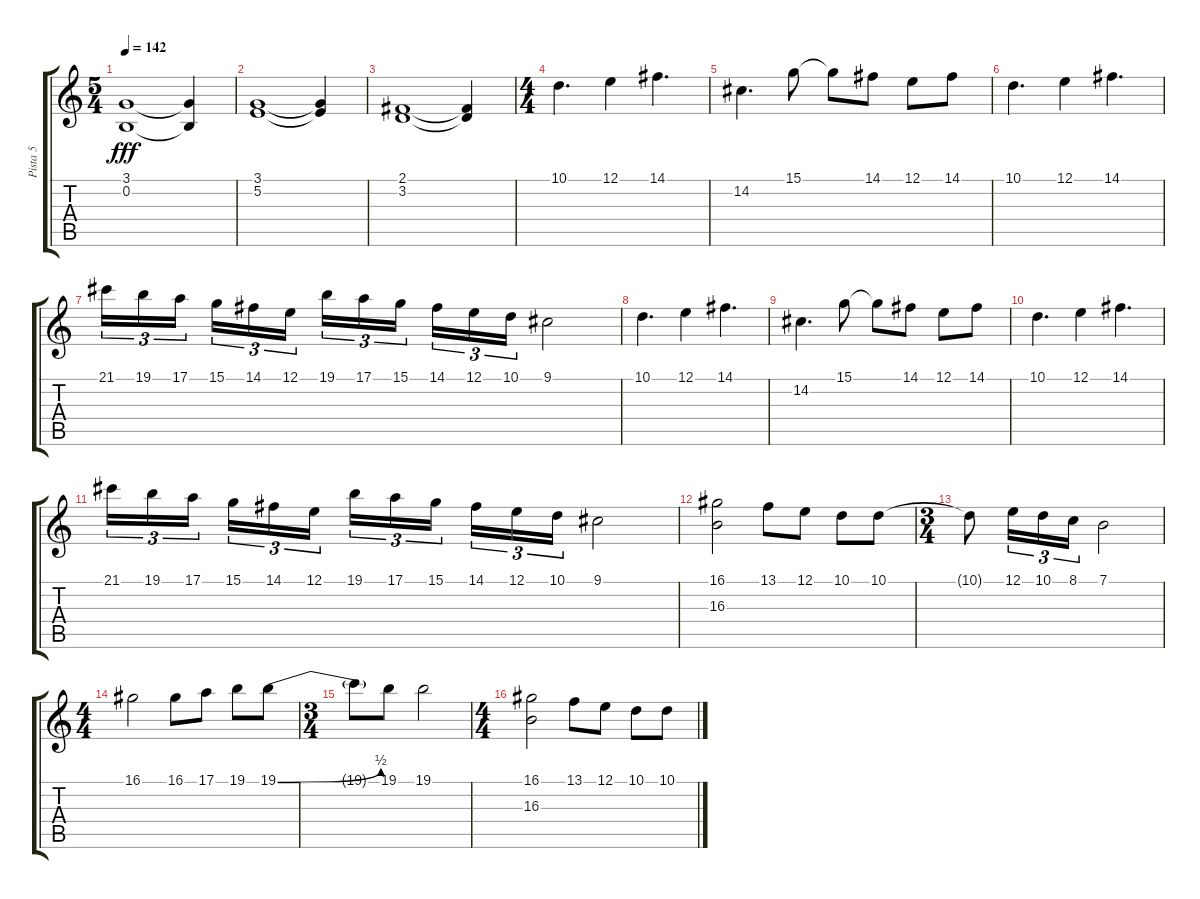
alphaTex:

\track ("Pista 5" "Pista 5") {instrument stringensemble2}
\staff {score tabs}
\tuning (E4 B3 G3 D3 A2 E2) {hide}
\ts (5 4)
\tempo 142
\clef g2
\ks c
(3.1 0.2).1{dy fff} (3.1{t} 0.2{t}).4 |
(3.1 5.2).1 (3.1{t} 5.2{t}).4 |
(2.1 3.2).1 (2.1{t} 3.2{t}).4 |
\ts (4 4)
10.1.4{d volume 13 instrument lead2sawtooth} 12.1.4 14.1.4{d} |
14.2.4{d} 15.1.8 15.1{t}.8 14.1.8 12.1.8 14.1.8 |
10.1.4{d} 12.1.4 14.1.4{d} |
21.1.16{tu (3 2)} 19.1.16{tu (3 2)} 17.1.16{tu (3 2) beam splitsecondary} 15.1.16{tu (3 2)} 14.1.16{tu (3 2)} 12.1.16{tu (3 2)} 19.1.16{tu (3 2)} 17.1.16{tu (3 2)} 15.1.16{tu (3 2) beam splitsecondary} 14.1.16{tu (3 2)} 12.1.16{tu (3 2)} 10.1.16{tu (3 2)} 9.1.2 |
10.1.4{d volume 15 instrument lead2sawtooth} 12.1.4 14.1.4{d} |
14.2.4{d} 15.1.8 15.1{t}.8 14.1.8 12.1.8 14.1.8 |
10.1.4{d} 12.1.4 14.1.4{d} |
21.1.16{tu (3 2)} 19.1.16{tu (3 2)} 17.1.16{tu (3 2) beam splitsecondary} 15.1.16{tu (3 2)} 14.1.16{tu (3 2)} 12.1.16{tu (3 2)} 19.1.16{tu (3 2)} 17.1.16{tu (3 2)} 15.1.16{tu (3 2) beam splitsecondary} 14.1.16{tu (3 2)} 12.1.16{tu (3 2)} 10.1.16{tu (3 2)} 9.1.2 |
(16.1 16.3).2{volume 13 instrument lead2sawtooth} 13.1.8 12.1.8 10.1.8 10.1.8 |
\ts (3 4)
10.1{t}.8 12.1.16{tu (3 2)} 10.1.16{tu (3 2)} 8.1.16{tu (3 2)} 7.1.2 |
\ts (4 4)
16.1.2 16.1.8 17.1.8 19.1.8 19.1{be (bend 0 0 60 2)}.8 |
\ts (3 4)
19.1{t}.8 19.1.8 19.1.2 |
\ts (4 4)
(16.1 16.3).2{instrument lead2sawtooth} 13.1.8 12.1.8 10.1.8 10.1.8
